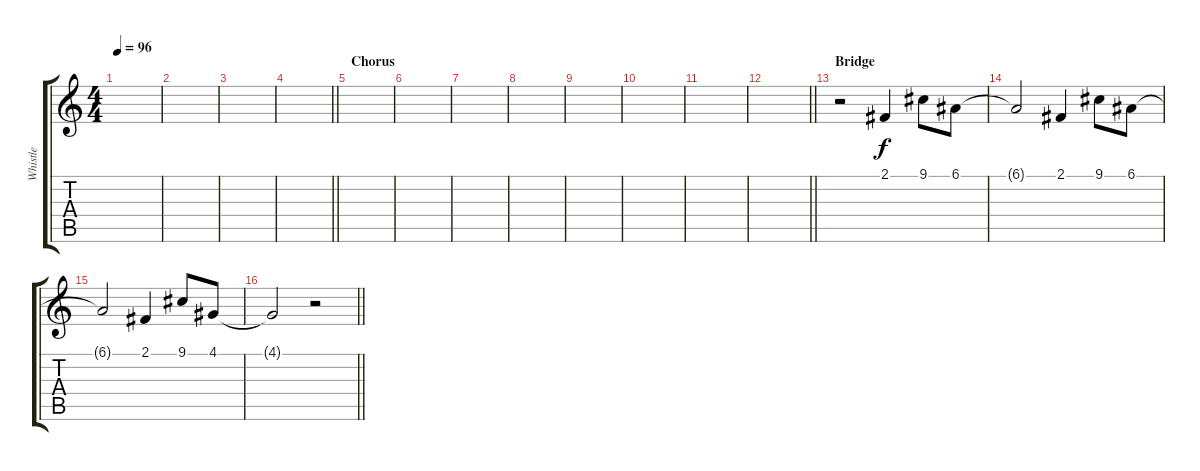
\track ("Whistle" "Whistle") {instrument blownbottle}
\staff {score tabs}
\tuning (E4 B3 G3 D3 A2 E2) {hide}
\ts (4 4)
\tempo 96
\clef g2
\ks c
|
|
|
\barLineRight lightlight
|
\section ("" "Chorus")
|
|
|
|
|
|
|
\barLineRight lightlight
|
\section ("" "Bridge")
r.2 2.1.4 9.1.8 6.1.8 |
6.1{t}.2 2.1.4 9.1.8 6.1.8 |
6.1{t}.2 2.1.4 9.1.8 4.1.8 |
\barLineRight lightlight
4.1{t}.2 r.2
